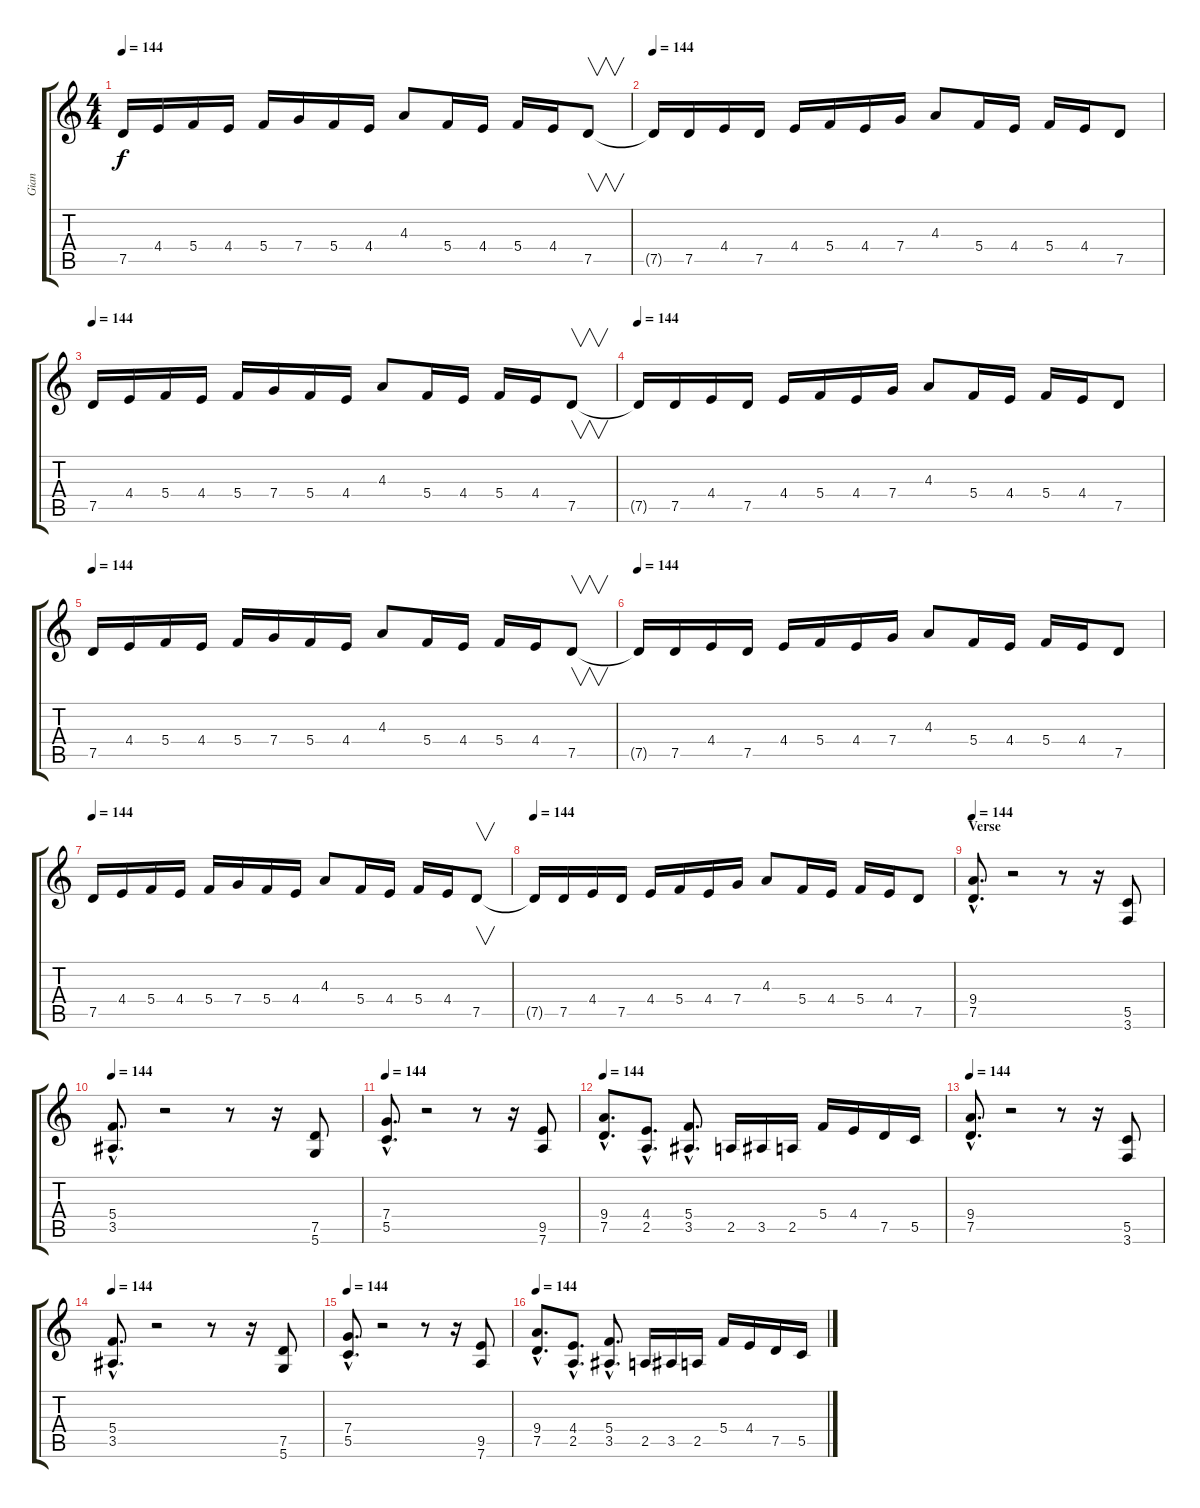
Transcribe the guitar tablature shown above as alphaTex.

\track ("Gian" "Gian") {instrument distortionguitar}
\staff {score tabs}
\tuning (D4 A3 F3 C3 G2 D2) {hide}
\ts (4 4)
\tempo 144
\clef g2
\ks c
7.5.16{dy f} 4.4.16 5.4.16 4.4.16 5.4.16 7.4.16 5.4.16 4.4.16 4.3.8 5.4.16 4.4.16 5.4.16 4.4.16 7.5.8{v} |
\tempo 144
7.5{t}.16 7.5.16 4.4.16 7.5.16 4.4.16 5.4.16 4.4.16 7.4.16 4.3.8 5.4.16 4.4.16 5.4.16 4.4.16 7.5.8 |
\tempo 144
7.5.16 4.4.16 5.4.16 4.4.16 5.4.16 7.4.16 5.4.16 4.4.16 4.3.8 5.4.16 4.4.16 5.4.16 4.4.16 7.5.8{v} |
\tempo 144
7.5{t}.16 7.5.16 4.4.16 7.5.16 4.4.16 5.4.16 4.4.16 7.4.16 4.3.8 5.4.16 4.4.16 5.4.16 4.4.16 7.5.8 |
\tempo 144
7.5.16 4.4.16 5.4.16 4.4.16 5.4.16 7.4.16 5.4.16 4.4.16 4.3.8 5.4.16 4.4.16 5.4.16 4.4.16 7.5.8{v} |
\tempo 144
7.5{t}.16 7.5.16 4.4.16 7.5.16 4.4.16 5.4.16 4.4.16 7.4.16 4.3.8 5.4.16 4.4.16 5.4.16 4.4.16 7.5.8 |
\tempo 144
7.5.16 4.4.16 5.4.16 4.4.16 5.4.16 7.4.16 5.4.16 4.4.16 4.3.8 5.4.16 4.4.16 5.4.16 4.4.16 7.5.8{v} |
\tempo 144
7.5{t}.16 7.5.16 4.4.16 7.5.16 4.4.16 5.4.16 4.4.16 7.4.16 4.3.8 5.4.16 4.4.16 5.4.16 4.4.16 7.5.8 |
\section ("" "Verse")
\tempo 144
(9.4{hac} 7.5{hac}).8{d} r.2 r.8 r.16 (5.5 3.6).8 |
\tempo 144
(5.4{hac} 3.5{hac}).8{d} r.2 r.8 r.16 (7.5 5.6).8 |
\tempo 144
(7.4{hac} 5.5{hac}).8{d} r.2 r.8 r.16 (9.5 7.6).8 |
\tempo 144
(9.4{hac} 7.5{hac}).8{d} (4.4{hac} 2.5{hac}).8{d} (5.4{hac} 3.5{hac}).8{d} 2.5.16 3.5.16 2.5.16 5.4.16 4.4.16 7.5.16 5.5.16 |
\tempo 144
(9.4{hac} 7.5{hac}).8{d} r.2 r.8 r.16 (5.5 3.6).8 |
\tempo 144
(5.4{hac} 3.5{hac}).8{d} r.2 r.8 r.16 (7.5 5.6).8 |
\tempo 144
(7.4{hac} 5.5{hac}).8{d} r.2 r.8 r.16 (9.5 7.6).8 |
\tempo 144
(9.4{hac} 7.5{hac}).8{d} (4.4{hac} 2.5{hac}).8{d} (5.4{hac} 3.5{hac}).8{d} 2.5.16 3.5.16 2.5.16 5.4.16 4.4.16 7.5.16 5.5.16
